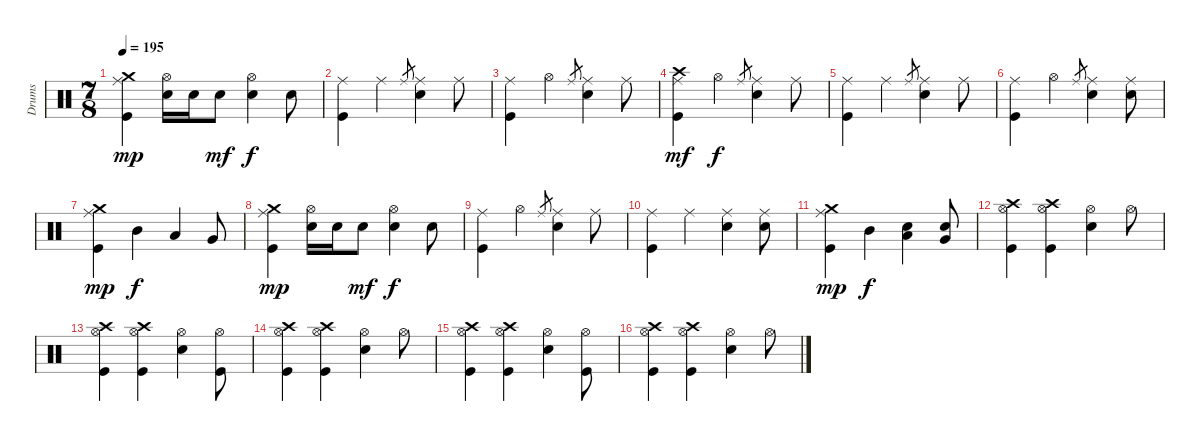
\track ("Drums" "Drums") {instrument percussion}
\staff {score}
\articulation defaults
\ts (7 8)
\tempo 195
\clef neutral
\ks c
("Crash medium (hit)" "Ride (middle)" "Kick (hit)").4{dy mp} ("Hi-Hat (open)" "Electric Snare (hit)").16 "Electric Snare (hit)".16 "Electric Snare (hit)".8{dy mf} ("Hi-Hat (open)" "Electric Snare (hit)").4{dy f} "Electric Snare (hit)".8 |
("Ride (middle)" "Kick (hit)").4 "Ride (middle)".4 "Ride (middle)".8{gr} ("Ride (middle)" "Electric Snare (hit)").4 "Ride (middle)".8 |
("Ride (middle)" "Kick (hit)").4 "Hi-Hat (open)".4 "Ride (middle)".8{gr} ("Ride (middle)" "Electric Snare (hit)").4 "Ride (middle)".8 |
("Crash high (hit)" "Ride (middle)" "Kick (hit)").4{dy mf} "Hi-Hat (open)".4{dy f} "Ride (middle)".8{gr} ("Ride (middle)" "Electric Snare (hit)").4 "Ride (middle)".8 |
("Ride (middle)" "Kick (hit)").4 "Ride (middle)".4 "Ride (middle)".8{gr} ("Ride (middle)" "Electric Snare (hit)").4 "Ride (middle)".8 |
("Ride (middle)" "Kick (hit)").4 "Hi-Hat (open)".4 "Ride (middle)".8{gr} ("Ride (middle)" "Electric Snare (hit)").4 ("Ride (middle)" "Electric Snare (hit)").8 |
("Crash medium (hit)" "Ride (middle)" "Kick (hit)").4{dy mp} "Mid Tom (hit)".4{dy f} "Low Tom (hit)".4 "Very Low Tom (hit)".8 |
("Crash medium (hit)" "Ride (middle)" "Kick (hit)").4{dy mp} ("Hi-Hat (open)" "Electric Snare (hit)").16 "Electric Snare (hit)".16 "Electric Snare (hit)".8{dy mf} ("Hi-Hat (open)" "Electric Snare (hit)").4{dy f} "Electric Snare (hit)".8 |
("Ride (middle)" "Kick (hit)").4 "Hi-Hat (open)".4 "Ride (middle)".8{gr} ("Ride (middle)" "Electric Snare (hit)").4 "Ride (middle)".8 |
("Ride (middle)" "Kick (hit)").4 "Ride (middle)".4 ("Ride (middle)" "Electric Snare (hit)").4 ("Ride (middle)" "Electric Snare (hit)").8 |
("Crash medium (hit)" "Ride (middle)" "Kick (hit)").4{dy mp} "Mid Tom (hit)".4{dy f} ("Electric Snare (hit)" "Low Tom (hit)").4 ("Very Low Tom (hit)" "Electric Snare (hit)").8 |
("Hi-Hat (open)" "Crash high (hit)" "Kick (hit)").4 ("Hi-Hat (open)" "Crash high (hit)" "Kick (hit)").4 ("Hi-Hat (open)" "Electric Snare (hit)").4 "Hi-Hat (open)".8 |
("Hi-Hat (open)" "Crash high (hit)" "Kick (hit)").4 ("Hi-Hat (open)" "Crash high (hit)" "Kick (hit)").4 ("Hi-Hat (open)" "Electric Snare (hit)").4 ("Hi-Hat (open)" "Kick (hit)").8 |
("Hi-Hat (open)" "Crash high (hit)" "Kick (hit)").4 ("Hi-Hat (open)" "Crash high (hit)" "Kick (hit)").4 ("Hi-Hat (open)" "Electric Snare (hit)").4 "Hi-Hat (open)".8 |
("Hi-Hat (open)" "Crash high (hit)" "Kick (hit)").4 ("Hi-Hat (open)" "Crash high (hit)" "Kick (hit)").4 ("Hi-Hat (open)" "Electric Snare (hit)").4 ("Hi-Hat (open)" "Kick (hit)").8 |
("Hi-Hat (open)" "Crash high (hit)" "Kick (hit)").4 ("Hi-Hat (open)" "Crash high (hit)" "Kick (hit)").4 ("Hi-Hat (open)" "Electric Snare (hit)").4 "Hi-Hat (open)".8
